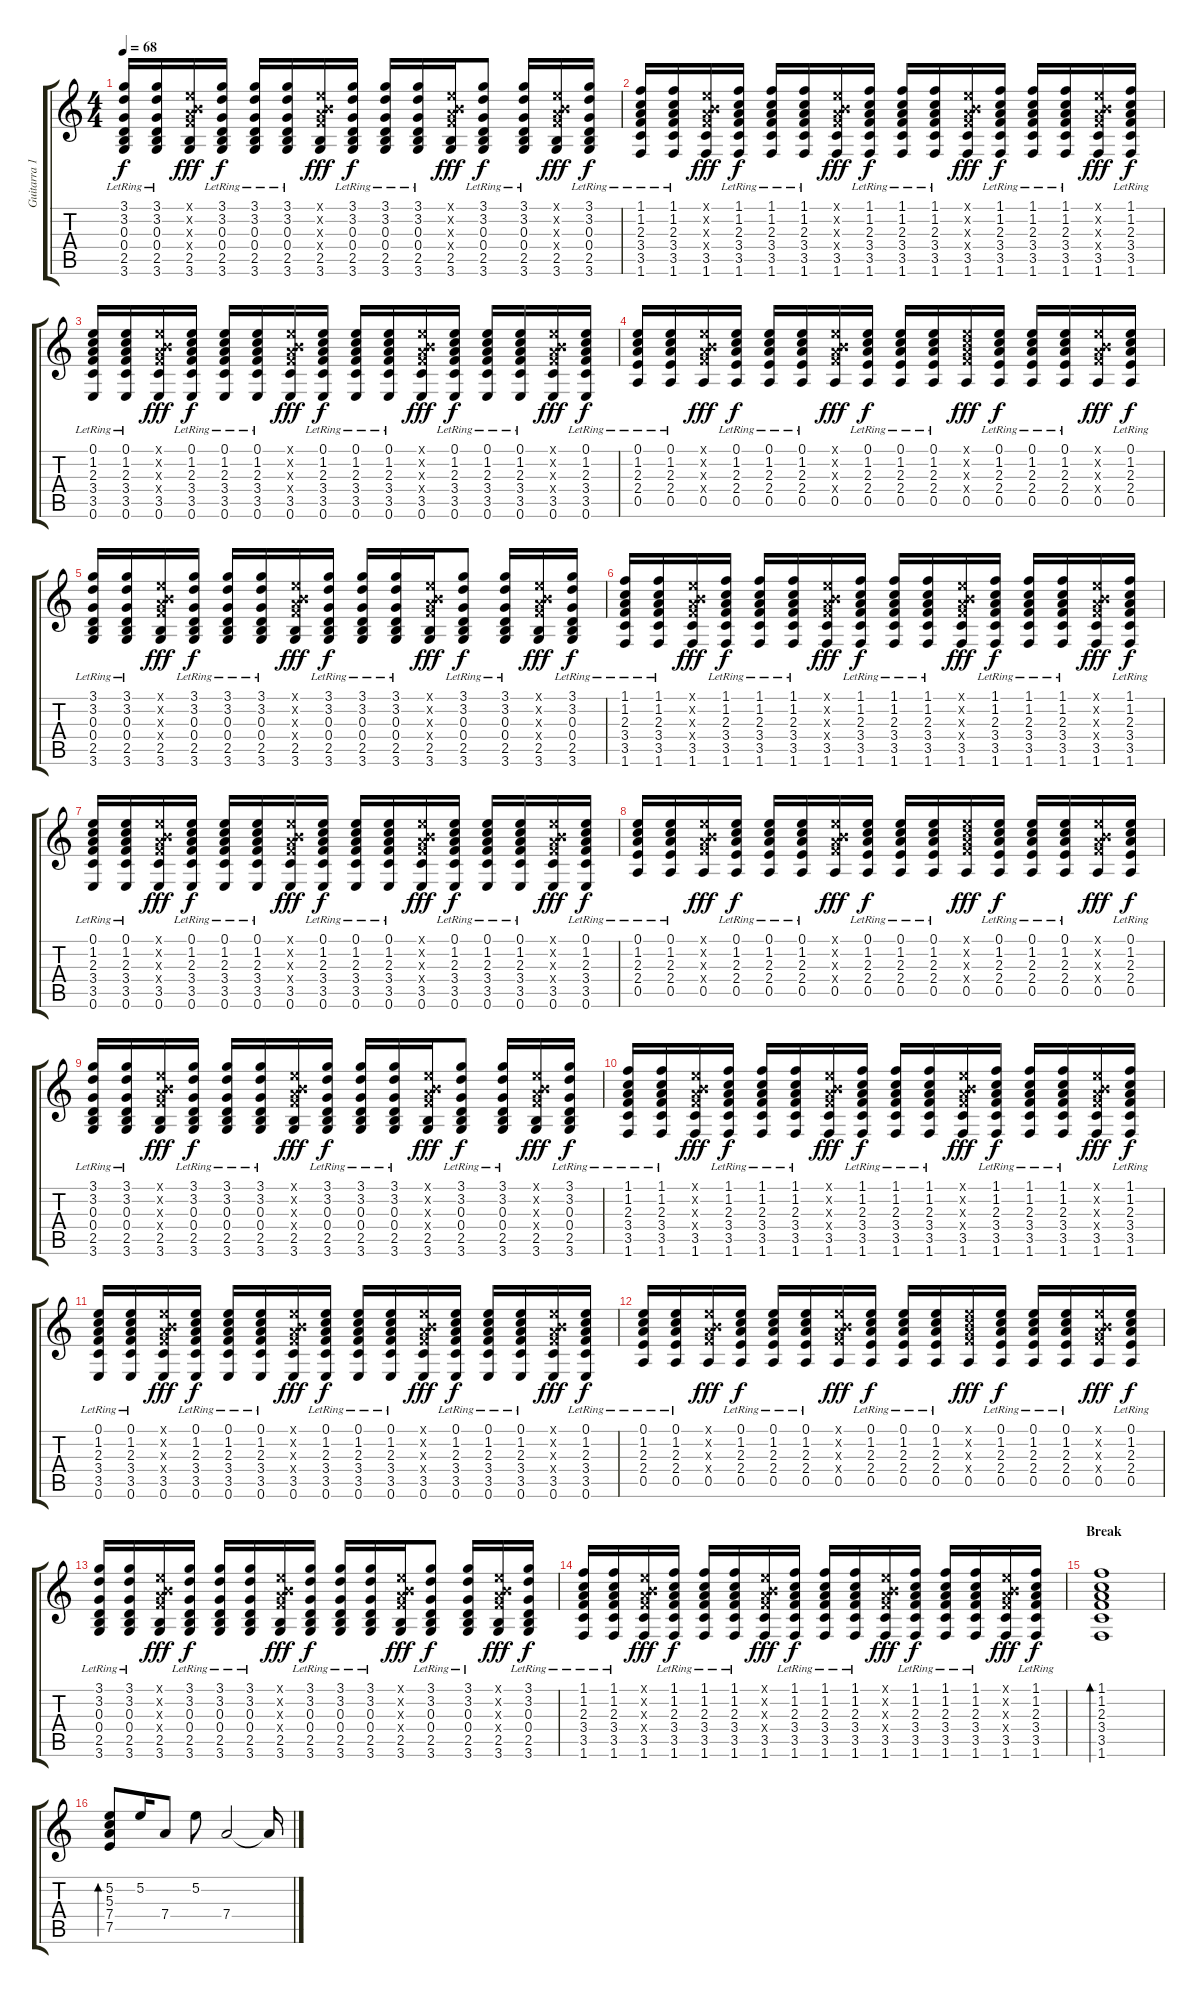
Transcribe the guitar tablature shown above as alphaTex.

\track ("Guitarra 1" "Guitarra 1") {instrument electricguitarjazz}
\staff {score tabs}
\tuning (E4 B3 G3 D3 A2 E2) {hide}
\ts (4 4)
\tempo 68
\clef g2
\ks c
(3.1 3.2 0.3{lr} 0.4{lr} 2.5{lr} 3.6).16{dy f} (3.1 3.2 0.3{lr} 0.4{lr} 2.5{lr} 3.6).16 (0.1{x} 0.2{x} 2.3{x} 3.4{x} 2.5 3.6).16{dy fff} (3.1 3.2 0.3{lr} 0.4{lr} 2.5{lr} 3.6).16{dy f} (3.1 3.2 0.3{lr} 0.4{lr} 2.5{lr} 3.6).16 (3.1 3.2 0.3{lr} 0.4{lr} 2.5{lr} 3.6).16 (0.1{x} 0.2{x} 2.3{x} 3.4{x} 2.5 3.6).16{dy fff} (3.1 3.2 0.3{lr} 0.4{lr} 2.5{lr} 3.6).16{dy f} (3.1 3.2 0.3{lr} 0.4{lr} 2.5{lr} 3.6).16 (3.1 3.2 0.3{lr} 0.4{lr} 2.5{lr} 3.6).16 (0.1{x} 0.2{x} 2.3{x} 3.4{x} 2.5 3.6).16{dy fff} (3.1 3.2{lr} 0.3{lr} 0.4{lr} 2.5{lr} 3.6).8{dy f} (3.1 3.2 0.3{lr} 0.4{lr} 2.5{lr} 3.6).16 (0.1{x} 0.2{x} 2.3{x} 3.4{x} 2.5 3.6).16{dy fff} (3.1 3.2 0.3{lr} 0.4{lr} 2.5{lr} 3.6).16{dy f} |
(1.1 1.2 2.3{lr} 3.4{lr} 3.5{lr} 1.6).16 (1.1 1.2 2.3{lr} 3.4{lr} 3.5{lr} 1.6).16 (0.1{x} 0.2{x} 2.3{x} 3.4{x} 3.5 1.6).16{dy fff} (1.1 1.2 2.3{lr} 3.4{lr} 3.5{lr} 1.6).16{dy f} (1.1 1.2 2.3{lr} 3.4{lr} 3.5{lr} 1.6).16 (1.1 1.2 2.3{lr} 3.4{lr} 3.5{lr} 1.6).16 (0.1{x} 0.2{x} 2.3{x} 3.4{x} 3.5 1.6).16{dy fff} (1.1 1.2 2.3{lr} 3.4{lr} 3.5{lr} 1.6).16{dy f} (1.1 1.2 2.3{lr} 3.4{lr} 3.5{lr} 1.6).16 (1.1 1.2 2.3{lr} 3.4{lr} 3.5{lr} 1.6).16 (0.1{x} 0.2{x} 2.3{x} 3.4{x} 3.5 1.6).16{dy fff} (1.1 1.2 2.3{lr} 3.4{lr} 3.5{lr} 1.6).16{dy f} (1.1 1.2 2.3{lr} 3.4{lr} 3.5{lr} 1.6).16 (1.1 1.2 2.3{lr} 3.4{lr} 3.5{lr} 1.6).16 (0.1{x} 0.2{x} 2.3{x} 3.4{x} 3.5 1.6).16{dy fff} (1.1 1.2 2.3{lr} 3.4{lr} 3.5{lr} 1.6).16{dy f} |
(0.1 1.2 2.3{lr} 3.4{lr} 3.5{lr} 0.6).16 (0.1 1.2 2.3{lr} 3.4{lr} 3.5{lr} 0.6).16 (0.1{x} 0.2{x} 2.3{x} 3.4{x} 3.5 0.6).16{dy fff} (0.1 1.2 2.3{lr} 3.4{lr} 3.5{lr} 0.6).16{dy f} (0.1 1.2 2.3{lr} 3.4{lr} 3.5{lr} 0.6).16 (0.1 1.2 2.3{lr} 3.4{lr} 3.5{lr} 0.6).16 (0.1{x} 0.2{x} 2.3{x} 3.4{x} 3.5 0.6).16{dy fff} (0.1 1.2 2.3{lr} 3.4{lr} 3.5{lr} 0.6).16{dy f} (0.1 1.2 2.3{lr} 3.4{lr} 3.5{lr} 0.6).16 (0.1 1.2 2.3{lr} 3.4{lr} 3.5{lr} 0.6).16 (0.1{x} 0.2{x} 2.3{x} 3.4{x} 3.5 0.6).16{dy fff} (0.1 1.2 2.3{lr} 3.4{lr} 3.5{lr} 0.6).16{dy f} (0.1 1.2 2.3{lr} 3.4{lr} 3.5{lr} 0.6).16 (0.1 1.2 2.3{lr} 3.4{lr} 3.5{lr} 0.6).16 (0.1{x} 0.2{x} 2.3{x} 3.4{x} 3.5 0.6).16{dy fff} (0.1 1.2 2.3{lr} 3.4{lr} 3.5{lr} 0.6).16{dy f} |
(0.1 1.2{lr} 2.3{lr} 2.4{lr} 0.5{lr}).16 (0.1 1.2{lr} 2.3{lr} 2.4{lr} 0.5{lr}).16 (0.1{x} 0.2{x} 2.3{x} 3.4{x} 0.5).16{dy fff} (0.1 1.2{lr} 2.3{lr} 2.4{lr} 0.5{lr}).16{dy f} (0.1 1.2{lr} 2.3{lr} 2.4{lr} 0.5{lr}).16 (0.1 1.2{lr} 2.3{lr} 2.4{lr} 0.5{lr}).16 (0.1{x} 0.2{x} 2.3{x} 3.4{x} 0.5).16{dy fff} (0.1 1.2{lr} 2.3{lr} 2.4{lr} 0.5{lr}).16{dy f} (0.1 1.2{lr} 2.3{lr} 2.4{lr} 0.5{lr}).16 (0.1 1.2{lr} 2.3{lr} 2.4{lr} 0.5{lr}).16 (0.1{x} 1.2{x} 2.3{x} 3.4{x} 0.5).16{dy fff} (0.1 1.2{lr} 2.3{lr} 2.4{lr} 0.5{lr}).16{dy f} (0.1 1.2{lr} 2.3{lr} 2.4{lr} 0.5{lr}).16 (0.1 1.2{lr} 2.3{lr} 2.4{lr} 0.5{lr}).16 (0.1{x} 0.2{x} 2.3{x} 3.4{x} 0.5).16{dy fff} (0.1 1.2{lr} 2.3{lr} 2.4{lr} 0.5{lr}).16{dy f} |
(3.1 3.2 0.3{lr} 0.4{lr} 2.5{lr} 3.6).16 (3.1 3.2 0.3{lr} 0.4{lr} 2.5{lr} 3.6).16 (0.1{x} 0.2{x} 2.3{x} 3.4{x} 2.5 3.6).16{dy fff} (3.1 3.2 0.3{lr} 0.4{lr} 2.5{lr} 3.6).16{dy f} (3.1 3.2 0.3{lr} 0.4{lr} 2.5{lr} 3.6).16 (3.1 3.2 0.3{lr} 0.4{lr} 2.5{lr} 3.6).16 (0.1{x} 0.2{x} 2.3{x} 3.4{x} 2.5 3.6).16{dy fff} (3.1 3.2 0.3{lr} 0.4{lr} 2.5{lr} 3.6).16{dy f} (3.1 3.2 0.3{lr} 0.4{lr} 2.5{lr} 3.6).16 (3.1 3.2 0.3{lr} 0.4{lr} 2.5{lr} 3.6).16 (0.1{x} 0.2{x} 2.3{x} 3.4{x} 2.5 3.6).16{dy fff} (3.1 3.2{lr} 0.3{lr} 0.4{lr} 2.5{lr} 3.6).8{dy f} (3.1 3.2 0.3{lr} 0.4{lr} 2.5{lr} 3.6).16 (0.1{x} 0.2{x} 2.3{x} 3.4{x} 2.5 3.6).16{dy fff} (3.1 3.2 0.3{lr} 0.4{lr} 2.5{lr} 3.6).16{dy f} |
(1.1 1.2 2.3{lr} 3.4{lr} 3.5{lr} 1.6).16 (1.1 1.2 2.3{lr} 3.4{lr} 3.5{lr} 1.6).16 (0.1{x} 0.2{x} 2.3{x} 3.4{x} 3.5 1.6).16{dy fff} (1.1 1.2 2.3{lr} 3.4{lr} 3.5{lr} 1.6).16{dy f} (1.1 1.2 2.3{lr} 3.4{lr} 3.5{lr} 1.6).16 (1.1 1.2 2.3{lr} 3.4{lr} 3.5{lr} 1.6).16 (0.1{x} 0.2{x} 2.3{x} 3.4{x} 3.5 1.6).16{dy fff} (1.1 1.2 2.3{lr} 3.4{lr} 3.5{lr} 1.6).16{dy f} (1.1 1.2 2.3{lr} 3.4{lr} 3.5{lr} 1.6).16 (1.1 1.2 2.3{lr} 3.4{lr} 3.5{lr} 1.6).16 (0.1{x} 0.2{x} 2.3{x} 3.4{x} 3.5 1.6).16{dy fff} (1.1 1.2 2.3{lr} 3.4{lr} 3.5{lr} 1.6).16{dy f} (1.1 1.2 2.3{lr} 3.4{lr} 3.5{lr} 1.6).16 (1.1 1.2 2.3{lr} 3.4{lr} 3.5{lr} 1.6).16 (0.1{x} 0.2{x} 2.3{x} 3.4{x} 3.5 1.6).16{dy fff} (1.1 1.2 2.3{lr} 3.4{lr} 3.5{lr} 1.6).16{dy f} |
(0.1 1.2 2.3{lr} 3.4{lr} 3.5{lr} 0.6).16 (0.1 1.2 2.3{lr} 3.4{lr} 3.5{lr} 0.6).16 (0.1{x} 0.2{x} 2.3{x} 3.4{x} 3.5 0.6).16{dy fff} (0.1 1.2 2.3{lr} 3.4{lr} 3.5{lr} 0.6).16{dy f} (0.1 1.2 2.3{lr} 3.4{lr} 3.5{lr} 0.6).16 (0.1 1.2 2.3{lr} 3.4{lr} 3.5{lr} 0.6).16 (0.1{x} 0.2{x} 2.3{x} 3.4{x} 3.5 0.6).16{dy fff} (0.1 1.2 2.3{lr} 3.4{lr} 3.5{lr} 0.6).16{dy f} (0.1 1.2 2.3{lr} 3.4{lr} 3.5{lr} 0.6).16 (0.1 1.2 2.3{lr} 3.4{lr} 3.5{lr} 0.6).16 (0.1{x} 0.2{x} 2.3{x} 3.4{x} 3.5 0.6).16{dy fff} (0.1 1.2 2.3{lr} 3.4{lr} 3.5{lr} 0.6).16{dy f} (0.1 1.2 2.3{lr} 3.4{lr} 3.5{lr} 0.6).16 (0.1 1.2 2.3{lr} 3.4{lr} 3.5{lr} 0.6).16 (0.1{x} 0.2{x} 2.3{x} 3.4{x} 3.5 0.6).16{dy fff} (0.1 1.2 2.3{lr} 3.4{lr} 3.5{lr} 0.6).16{dy f} |
(0.1 1.2{lr} 2.3{lr} 2.4{lr} 0.5{lr}).16 (0.1 1.2{lr} 2.3{lr} 2.4{lr} 0.5{lr}).16 (0.1{x} 0.2{x} 2.3{x} 3.4{x} 0.5).16{dy fff} (0.1 1.2{lr} 2.3{lr} 2.4{lr} 0.5{lr}).16{dy f} (0.1 1.2{lr} 2.3{lr} 2.4{lr} 0.5{lr}).16 (0.1 1.2{lr} 2.3{lr} 2.4{lr} 0.5{lr}).16 (0.1{x} 0.2{x} 2.3{x} 3.4{x} 0.5).16{dy fff} (0.1 1.2{lr} 2.3{lr} 2.4{lr} 0.5{lr}).16{dy f} (0.1 1.2{lr} 2.3{lr} 2.4{lr} 0.5{lr}).16 (0.1 1.2{lr} 2.3{lr} 2.4{lr} 0.5{lr}).16 (0.1{x} 1.2{x} 2.3{x} 3.4{x} 0.5).16{dy fff} (0.1 1.2{lr} 2.3{lr} 2.4{lr} 0.5{lr}).16{dy f} (0.1 1.2{lr} 2.3{lr} 2.4{lr} 0.5{lr}).16 (0.1 1.2{lr} 2.3{lr} 2.4{lr} 0.5{lr}).16 (0.1{x} 0.2{x} 2.3{x} 3.4{x} 0.5).16{dy fff} (0.1 1.2{lr} 2.3{lr} 2.4{lr} 0.5{lr}).16{dy f} |
(3.1 3.2 0.3{lr} 0.4{lr} 2.5{lr} 3.6).16 (3.1 3.2 0.3{lr} 0.4{lr} 2.5{lr} 3.6).16 (0.1{x} 0.2{x} 2.3{x} 3.4{x} 2.5 3.6).16{dy fff} (3.1 3.2 0.3{lr} 0.4{lr} 2.5{lr} 3.6).16{dy f} (3.1 3.2 0.3{lr} 0.4{lr} 2.5{lr} 3.6).16 (3.1 3.2 0.3{lr} 0.4{lr} 2.5{lr} 3.6).16 (0.1{x} 0.2{x} 2.3{x} 3.4{x} 2.5 3.6).16{dy fff} (3.1 3.2 0.3{lr} 0.4{lr} 2.5{lr} 3.6).16{dy f} (3.1 3.2 0.3{lr} 0.4{lr} 2.5{lr} 3.6).16 (3.1 3.2 0.3{lr} 0.4{lr} 2.5{lr} 3.6).16 (0.1{x} 0.2{x} 2.3{x} 3.4{x} 2.5 3.6).16{dy fff} (3.1 3.2{lr} 0.3{lr} 0.4{lr} 2.5{lr} 3.6).8{dy f} (3.1 3.2 0.3{lr} 0.4{lr} 2.5{lr} 3.6).16 (0.1{x} 0.2{x} 2.3{x} 3.4{x} 2.5 3.6).16{dy fff} (3.1 3.2 0.3{lr} 0.4{lr} 2.5{lr} 3.6).16{dy f} |
(1.1 1.2 2.3{lr} 3.4{lr} 3.5{lr} 1.6).16 (1.1 1.2 2.3{lr} 3.4{lr} 3.5{lr} 1.6).16 (0.1{x} 0.2{x} 2.3{x} 3.4{x} 3.5 1.6).16{dy fff} (1.1 1.2 2.3{lr} 3.4{lr} 3.5{lr} 1.6).16{dy f} (1.1 1.2 2.3{lr} 3.4{lr} 3.5{lr} 1.6).16 (1.1 1.2 2.3{lr} 3.4{lr} 3.5{lr} 1.6).16 (0.1{x} 0.2{x} 2.3{x} 3.4{x} 3.5 1.6).16{dy fff} (1.1 1.2 2.3{lr} 3.4{lr} 3.5{lr} 1.6).16{dy f} (1.1 1.2 2.3{lr} 3.4{lr} 3.5{lr} 1.6).16 (1.1 1.2 2.3{lr} 3.4{lr} 3.5{lr} 1.6).16 (0.1{x} 0.2{x} 2.3{x} 3.4{x} 3.5 1.6).16{dy fff} (1.1 1.2 2.3{lr} 3.4{lr} 3.5{lr} 1.6).16{dy f} (1.1 1.2 2.3{lr} 3.4{lr} 3.5{lr} 1.6).16 (1.1 1.2 2.3{lr} 3.4{lr} 3.5{lr} 1.6).16 (0.1{x} 0.2{x} 2.3{x} 3.4{x} 3.5 1.6).16{dy fff} (1.1 1.2 2.3{lr} 3.4{lr} 3.5{lr} 1.6).16{dy f} |
(0.1 1.2 2.3{lr} 3.4{lr} 3.5{lr} 0.6).16 (0.1 1.2 2.3{lr} 3.4{lr} 3.5{lr} 0.6).16 (0.1{x} 0.2{x} 2.3{x} 3.4{x} 3.5 0.6).16{dy fff} (0.1 1.2 2.3{lr} 3.4{lr} 3.5{lr} 0.6).16{dy f} (0.1 1.2 2.3{lr} 3.4{lr} 3.5{lr} 0.6).16 (0.1 1.2 2.3{lr} 3.4{lr} 3.5{lr} 0.6).16 (0.1{x} 0.2{x} 2.3{x} 3.4{x} 3.5 0.6).16{dy fff} (0.1 1.2 2.3{lr} 3.4{lr} 3.5{lr} 0.6).16{dy f} (0.1 1.2 2.3{lr} 3.4{lr} 3.5{lr} 0.6).16 (0.1 1.2 2.3{lr} 3.4{lr} 3.5{lr} 0.6).16 (0.1{x} 0.2{x} 2.3{x} 3.4{x} 3.5 0.6).16{dy fff} (0.1 1.2 2.3{lr} 3.4{lr} 3.5{lr} 0.6).16{dy f} (0.1 1.2 2.3{lr} 3.4{lr} 3.5{lr} 0.6).16 (0.1 1.2 2.3{lr} 3.4{lr} 3.5{lr} 0.6).16 (0.1{x} 0.2{x} 2.3{x} 3.4{x} 3.5 0.6).16{dy fff} (0.1 1.2 2.3{lr} 3.4{lr} 3.5{lr} 0.6).16{dy f} |
(0.1 1.2{lr} 2.3{lr} 2.4{lr} 0.5{lr}).16 (0.1 1.2{lr} 2.3{lr} 2.4{lr} 0.5{lr}).16 (0.1{x} 0.2{x} 2.3{x} 3.4{x} 0.5).16{dy fff} (0.1 1.2{lr} 2.3{lr} 2.4{lr} 0.5{lr}).16{dy f} (0.1 1.2{lr} 2.3{lr} 2.4{lr} 0.5{lr}).16 (0.1 1.2{lr} 2.3{lr} 2.4{lr} 0.5{lr}).16 (0.1{x} 0.2{x} 2.3{x} 3.4{x} 0.5).16{dy fff} (0.1 1.2{lr} 2.3{lr} 2.4{lr} 0.5{lr}).16{dy f} (0.1 1.2{lr} 2.3{lr} 2.4{lr} 0.5{lr}).16 (0.1 1.2{lr} 2.3{lr} 2.4{lr} 0.5{lr}).16 (0.1{x} 1.2{x} 2.3{x} 3.4{x} 0.5).16{dy fff} (0.1 1.2{lr} 2.3{lr} 2.4{lr} 0.5{lr}).16{dy f} (0.1 1.2{lr} 2.3{lr} 2.4{lr} 0.5{lr}).16 (0.1 1.2{lr} 2.3{lr} 2.4{lr} 0.5{lr}).16 (0.1{x} 0.2{x} 2.3{x} 3.4{x} 0.5).16{dy fff} (0.1 1.2{lr} 2.3{lr} 2.4{lr} 0.5{lr}).16{dy f} |
(3.1 3.2 0.3{lr} 0.4{lr} 2.5{lr} 3.6).16 (3.1 3.2 0.3{lr} 0.4{lr} 2.5{lr} 3.6).16 (0.1{x} 0.2{x} 2.3{x} 3.4{x} 2.5 3.6).16{dy fff} (3.1 3.2 0.3{lr} 0.4{lr} 2.5{lr} 3.6).16{dy f} (3.1 3.2 0.3{lr} 0.4{lr} 2.5{lr} 3.6).16 (3.1 3.2 0.3{lr} 0.4{lr} 2.5{lr} 3.6).16 (0.1{x} 0.2{x} 2.3{x} 3.4{x} 2.5 3.6).16{dy fff} (3.1 3.2 0.3{lr} 0.4{lr} 2.5{lr} 3.6).16{dy f} (3.1 3.2 0.3{lr} 0.4{lr} 2.5{lr} 3.6).16 (3.1 3.2 0.3{lr} 0.4{lr} 2.5{lr} 3.6).16 (0.1{x} 0.2{x} 2.3{x} 3.4{x} 2.5 3.6).16{dy fff} (3.1 3.2{lr} 0.3{lr} 0.4{lr} 2.5{lr} 3.6).8{dy f} (3.1 3.2 0.3{lr} 0.4{lr} 2.5{lr} 3.6).16 (0.1{x} 0.2{x} 2.3{x} 3.4{x} 2.5 3.6).16{dy fff} (3.1 3.2 0.3{lr} 0.4{lr} 2.5{lr} 3.6).16{dy f} |
(1.1 1.2 2.3{lr} 3.4{lr} 3.5{lr} 1.6).16 (1.1 1.2 2.3{lr} 3.4{lr} 3.5{lr} 1.6).16 (0.1{x} 0.2{x} 2.3{x} 3.4{x} 3.5 1.6).16{dy fff} (1.1 1.2 2.3{lr} 3.4{lr} 3.5{lr} 1.6).16{dy f} (1.1 1.2 2.3{lr} 3.4{lr} 3.5{lr} 1.6).16 (1.1 1.2 2.3{lr} 3.4{lr} 3.5{lr} 1.6).16 (0.1{x} 0.2{x} 2.3{x} 3.4{x} 3.5 1.6).16{dy fff} (1.1 1.2 2.3{lr} 3.4{lr} 3.5{lr} 1.6).16{dy f} (1.1 1.2 2.3{lr} 3.4{lr} 3.5{lr} 1.6).16 (1.1 1.2 2.3{lr} 3.4{lr} 3.5{lr} 1.6).16 (0.1{x} 0.2{x} 2.3{x} 3.4{x} 3.5 1.6).16{dy fff} (1.1 1.2 2.3{lr} 3.4{lr} 3.5{lr} 1.6).16{dy f} (1.1 1.2 2.3{lr} 3.4{lr} 3.5{lr} 1.6).16 (1.1 1.2 2.3{lr} 3.4{lr} 3.5{lr} 1.6).16 (0.1{x} 0.2{x} 2.3{x} 3.4{x} 3.5 1.6).16{dy fff} (1.1 1.2 2.3{lr} 3.4{lr} 3.5{lr} 1.6).16{dy f} |
\section ("" "Break")
(1.1 1.2 2.3 3.4 3.5 1.6).1{bd 60} |
(5.2 5.3 7.4 7.5).8{bd 60} 5.2.16 7.4.8 5.2.8 7.4.2 7.4{t}.16
